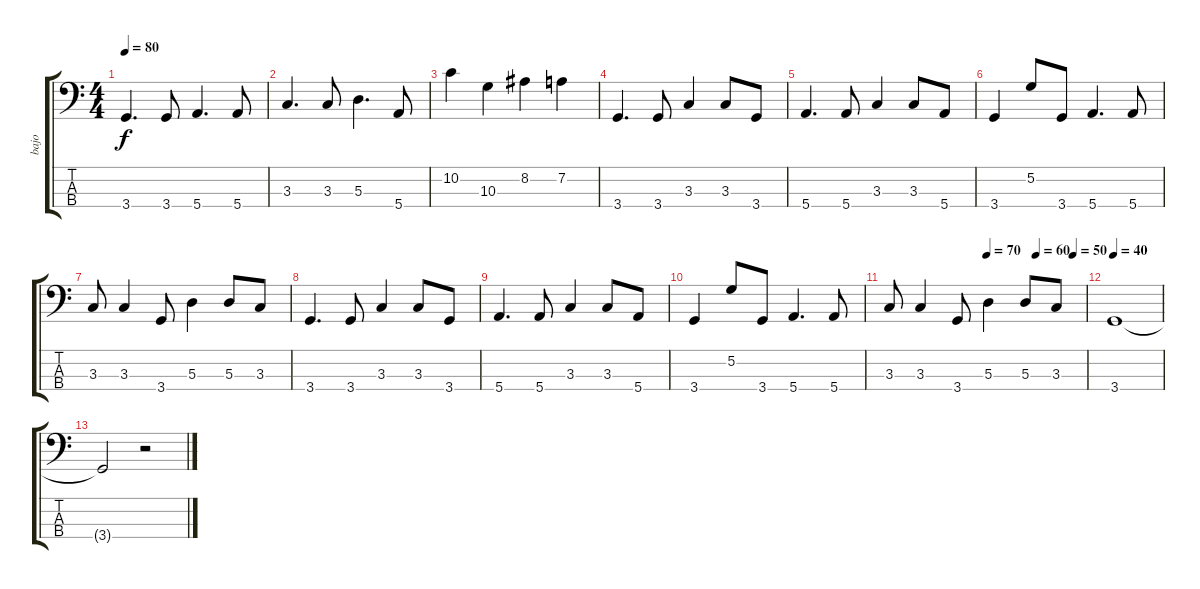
\track ("bajo" "bajo") {instrument electricbassfinger}
\staff {score tabs}
\tuning (G2 D2 A1 E1) {hide}
\ts (4 4)
\tempo 80
\clef f4
\ks c
3.4.4{d dy f} 3.4.8 5.4.4{d} 5.4.8 |
3.3.4{d} 3.3.8 5.3.4{d} 5.4.8 |
10.2.4 10.3.4 8.2.4 7.2.4 |
3.4.4{d} 3.4.8 3.3.4 3.3.8 3.4.8 |
5.4.4{d} 5.4.8 3.3.4 3.3.8 5.4.8 |
3.4.4 5.2.8 3.4.8 5.4.4{d} 5.4.8 |
3.3.8 3.3.4 3.4.8 5.3.4 5.3.8 3.3.8 |
3.4.4{d} 3.4.8 3.3.4 3.3.8 3.4.8 |
5.4.4{d} 5.4.8 3.3.4 3.3.8 5.4.8 |
3.4.4 5.2.8 3.4.8 5.4.4{d} 5.4.8 |
\tempo (70 0.5)
\tempo (60 0.75)
\tempo (50 0.9375)
3.3.8 3.3.4 3.4.8 5.3.4 5.3.8 3.3.8 |
\tempo 40
3.4.1 |
3.4{t}.2 r.2
